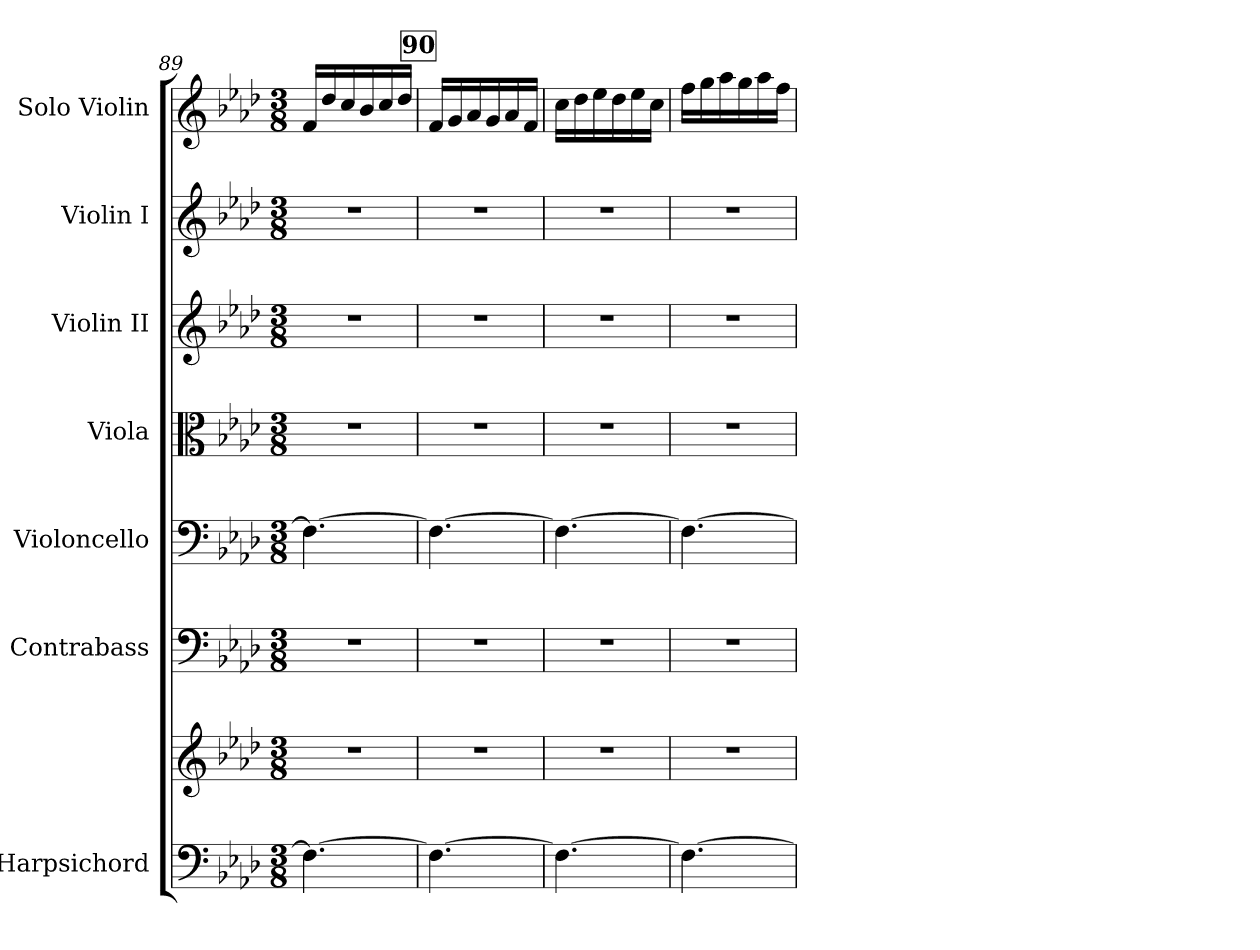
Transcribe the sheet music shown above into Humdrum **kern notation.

**kern	**kern	**kern	**kern	**kern	**kern	**kern	**kern
*part7	*part7	*part6	*part5	*part4	*part3	*part2	*part1
*staff8	*staff7	*staff6	*staff5	*staff4	*staff3	*staff2	*staff1
*I"Harpsichord	*	*I"Contrabass	*I"Violoncello	*I"Viola	*I"Violin II	*I"Violin I	*I"Solo Violin
*I'Hch.	*	*I'Cb.	*I'Vc.	*I'Vla.	*I'Vln. II	*I'Vln. I	*I'Vln.
*clefF4	*clefG2	*clefF4	*clefF4	*clefC3	*clefG2	*clefG2	*clefG2
*	*	*ITrd7c12	*	*	*	*	*
*k[b-e-a-d-]	*k[b-e-a-d-]	*k[b-e-a-d-]	*k[b-e-a-d-]	*k[b-e-a-d-]	*k[b-e-a-d-]	*k[b-e-a-d-]	*k[b-e-a-d-]
*M3/8	*M3/8	*M3/8	*M3/8	*M3/8	*M3/8	*M3/8	*M3/8
=89	=89	=89	=89	=89	=89	=89	=89
4.F\_	4.r	4.r	4.F\_	4.r	4.r	4.r	16f/LL
.	.	.	.	.	.	.	16dd-/
.	.	.	.	.	.	.	16cc/
.	.	.	.	.	.	.	16b-/
.	.	.	.	.	.	.	16cc/
.	.	.	.	.	.	.	16dd-/JJ
!!LO:PB:g=z
!!LO:REH:place=s1:a:B:fs=14:t=90
=90	=90	=90	=90	=90	=90	=90	=90
4.F\_	4.r	4.r	4.F\_	4.r	4.r	4.r	16f/LL
.	.	.	.	.	.	.	16g/
.	.	.	.	.	.	.	16a-/
.	.	.	.	.	.	.	16g/
.	.	.	.	.	.	.	16a-/
.	.	.	.	.	.	.	16f/JJ
=91	=91	=91	=91	=91	=91	=91	=91
4.F\_	4.r	4.r	4.F\_	4.r	4.r	4.r	16cc\LL
.	.	.	.	.	.	.	16dd-\
.	.	.	.	.	.	.	16ee-\
.	.	.	.	.	.	.	16dd-\
.	.	.	.	.	.	.	16ee-\
.	.	.	.	.	.	.	16cc\JJ
=92	=92	=92	=92	=92	=92	=92	=92
4.F\_	4.r	4.r	4.F\_	4.r	4.r	4.r	16ff\LL
.	.	.	.	.	.	.	16gg\
.	.	.	.	.	.	.	16aa-\
.	.	.	.	.	.	.	16gg\
.	.	.	.	.	.	.	16aa-\
.	.	.	.	.	.	.	16ff\JJ
=	=	=	=	=	=	=	=
*-	*-	*-	*-	*-	*-	*-	*-
